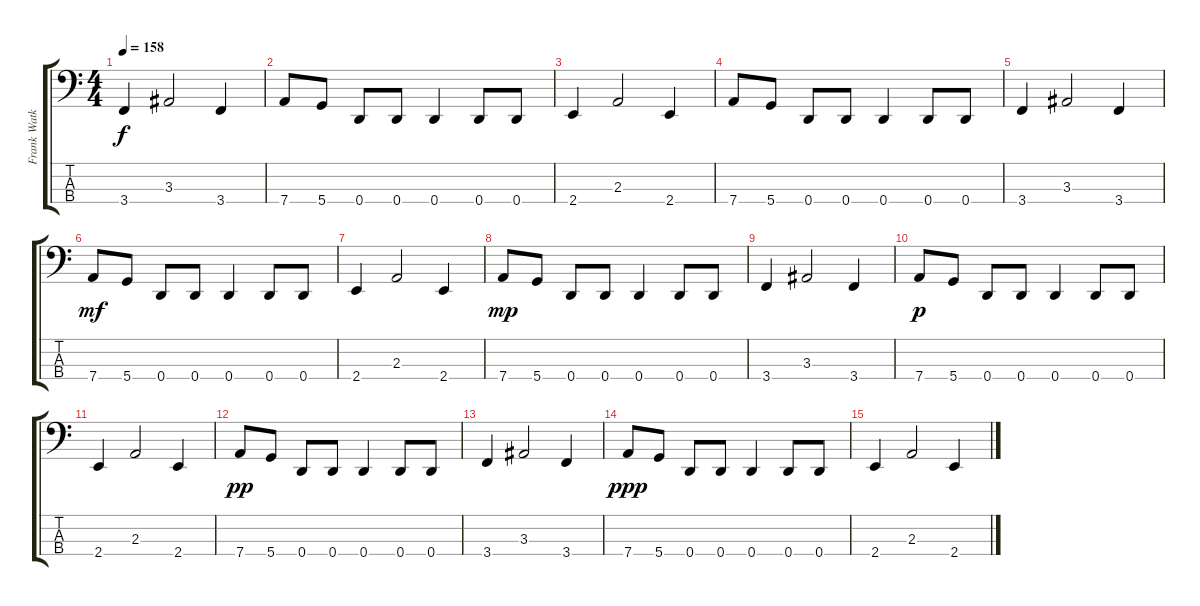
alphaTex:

\track ("Frank Watkins (Bass)" "Frank Watk") {instrument acousticbass}
\staff {score tabs}
\tuning (F2 C2 G1 D1) {hide}
\ts (4 4)
\tempo 158
\clef f4
\ks c
3.4.4{dy f} 3.3.2 3.4.4 |
7.4.8 5.4.8 0.4.8 0.4.8 0.4.4 0.4.8 0.4.8 |
2.4.4 2.3.2 2.4.4 |
7.4.8 5.4.8 0.4.8 0.4.8 0.4.4 0.4.8 0.4.8 |
3.4.4 3.3.2 3.4.4 |
7.4.8{dy mf} 5.4.8 0.4.8 0.4.8 0.4.4 0.4.8 0.4.8 |
2.4.4 2.3.2 2.4.4 |
7.4.8{dy mp} 5.4.8 0.4.8 0.4.8 0.4.4 0.4.8 0.4.8 |
3.4.4 3.3.2 3.4.4 |
7.4.8{dy p} 5.4.8 0.4.8 0.4.8 0.4.4 0.4.8 0.4.8 |
2.4.4 2.3.2 2.4.4 |
7.4.8{dy pp} 5.4.8 0.4.8 0.4.8 0.4.4 0.4.8 0.4.8 |
3.4.4 3.3.2 3.4.4 |
7.4.8{dy ppp} 5.4.8 0.4.8 0.4.8 0.4.4 0.4.8 0.4.8 |
2.4.4 2.3.2 2.4.4
